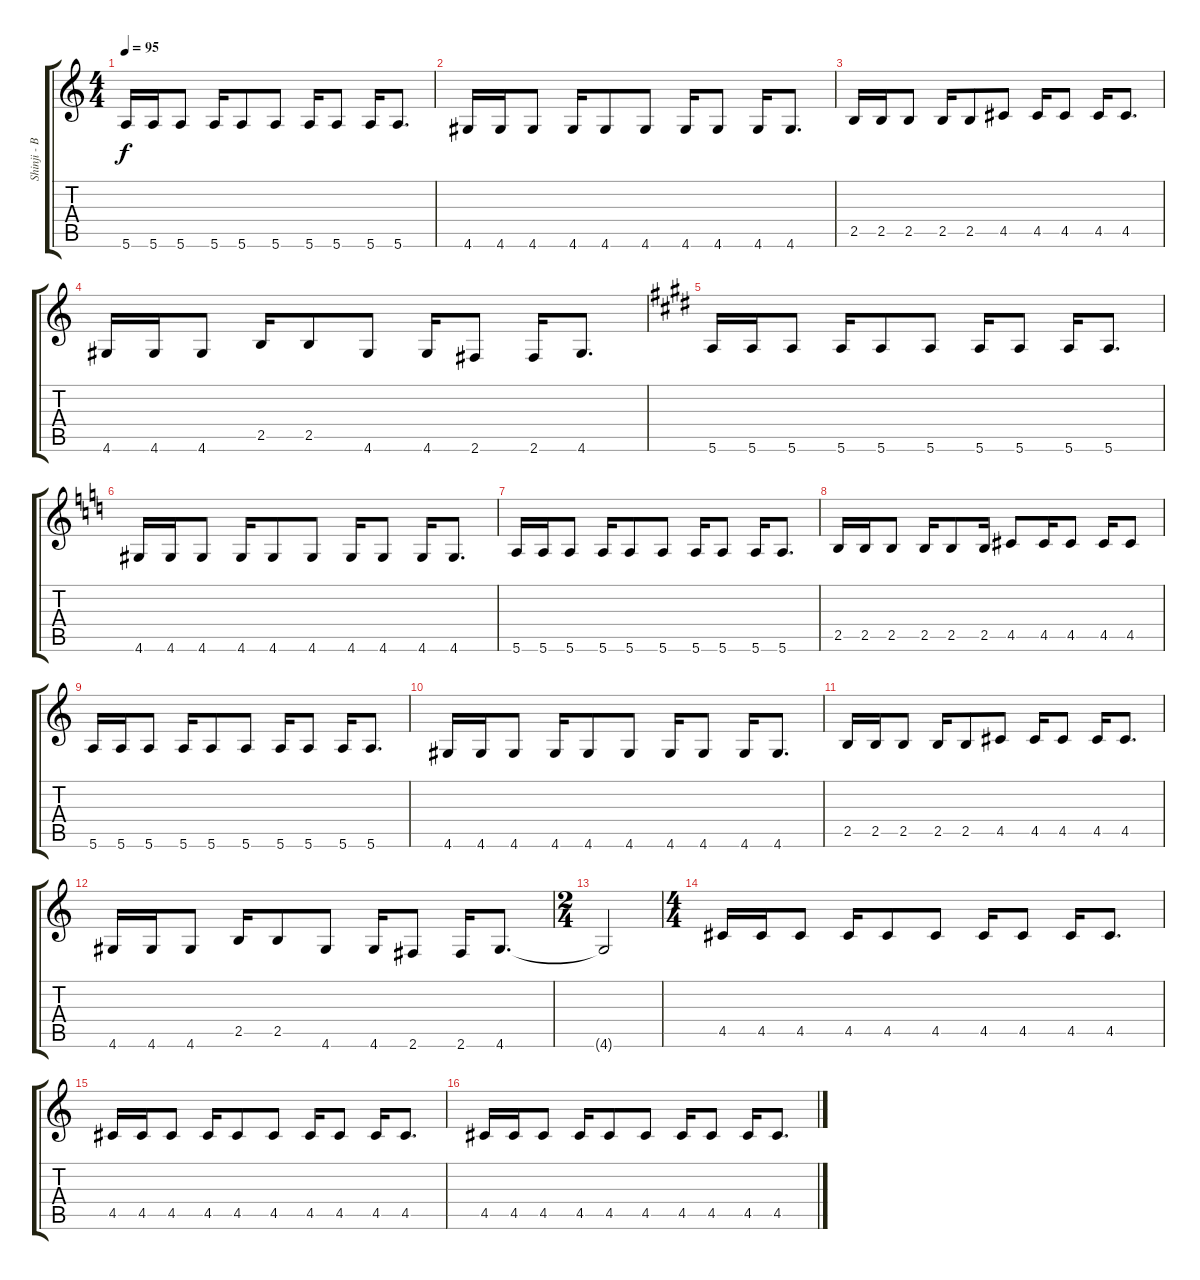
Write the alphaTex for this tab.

\track ("Shinji - BG muted" "Shinji - B") {instrument electricguitarmuted}
\staff {score tabs}
\tuning (E4 B3 G3 D3 A2 E2) {hide}
\ts (4 4)
\tempo 95
\clef g2
\ks c
5.6.16{dy f} 5.6.16 5.6.8 5.6.16 5.6.8 5.6.8 5.6.16 5.6.8 5.6.16 5.6.8{d} |
4.6.16 4.6.16 4.6.8 4.6.16 4.6.8 4.6.8 4.6.16 4.6.8 4.6.16 4.6.8{d} |
2.5.16 2.5.16 2.5.8 2.5.16 2.5.8 4.5.8 4.5.16 4.5.8 4.5.16 4.5.8{d} |
4.6.16 4.6.16 4.6.8 2.5.16 2.5.8 4.6.8 4.6.16 2.6.8 2.6.16 4.6.8{d} |
\ks e
5.6.16 5.6.16 5.6.8 5.6.16 5.6.8 5.6.8 5.6.16 5.6.8 5.6.16 5.6.8{d} |
\ks c
4.6.16 4.6.16 4.6.8 4.6.16 4.6.8 4.6.8 4.6.16 4.6.8 4.6.16 4.6.8{d} |
5.6.16 5.6.16 5.6.8 5.6.16 5.6.8 5.6.8 5.6.16 5.6.8 5.6.16 5.6.8{d} |
2.5.16 2.5.16 2.5.8 2.5.16 2.5.8 2.5.16 4.5.8 4.5.16 4.5.8 4.5.16 4.5.8 |
5.6.16 5.6.16 5.6.8 5.6.16 5.6.8 5.6.8 5.6.16 5.6.8 5.6.16 5.6.8{d} |
4.6.16 4.6.16 4.6.8 4.6.16 4.6.8 4.6.8 4.6.16 4.6.8 4.6.16 4.6.8{d} |
2.5.16 2.5.16 2.5.8 2.5.16 2.5.8 4.5.8 4.5.16 4.5.8 4.5.16 4.5.8{d} |
4.6.16 4.6.16 4.6.8 2.5.16 2.5.8 4.6.8 4.6.16 2.6.8 2.6.16 4.6.8{d} |
\ts (2 4)
4.6{t}.2 |
\ts (4 4)
4.5.16 4.5.16 4.5.8 4.5.16 4.5.8 4.5.8 4.5.16 4.5.8 4.5.16 4.5.8{d} |
4.5.16 4.5.16 4.5.8 4.5.16 4.5.8 4.5.8 4.5.16 4.5.8 4.5.16 4.5.8{d} |
4.5.16 4.5.16 4.5.8 4.5.16 4.5.8 4.5.8 4.5.16 4.5.8 4.5.16 4.5.8{d}
